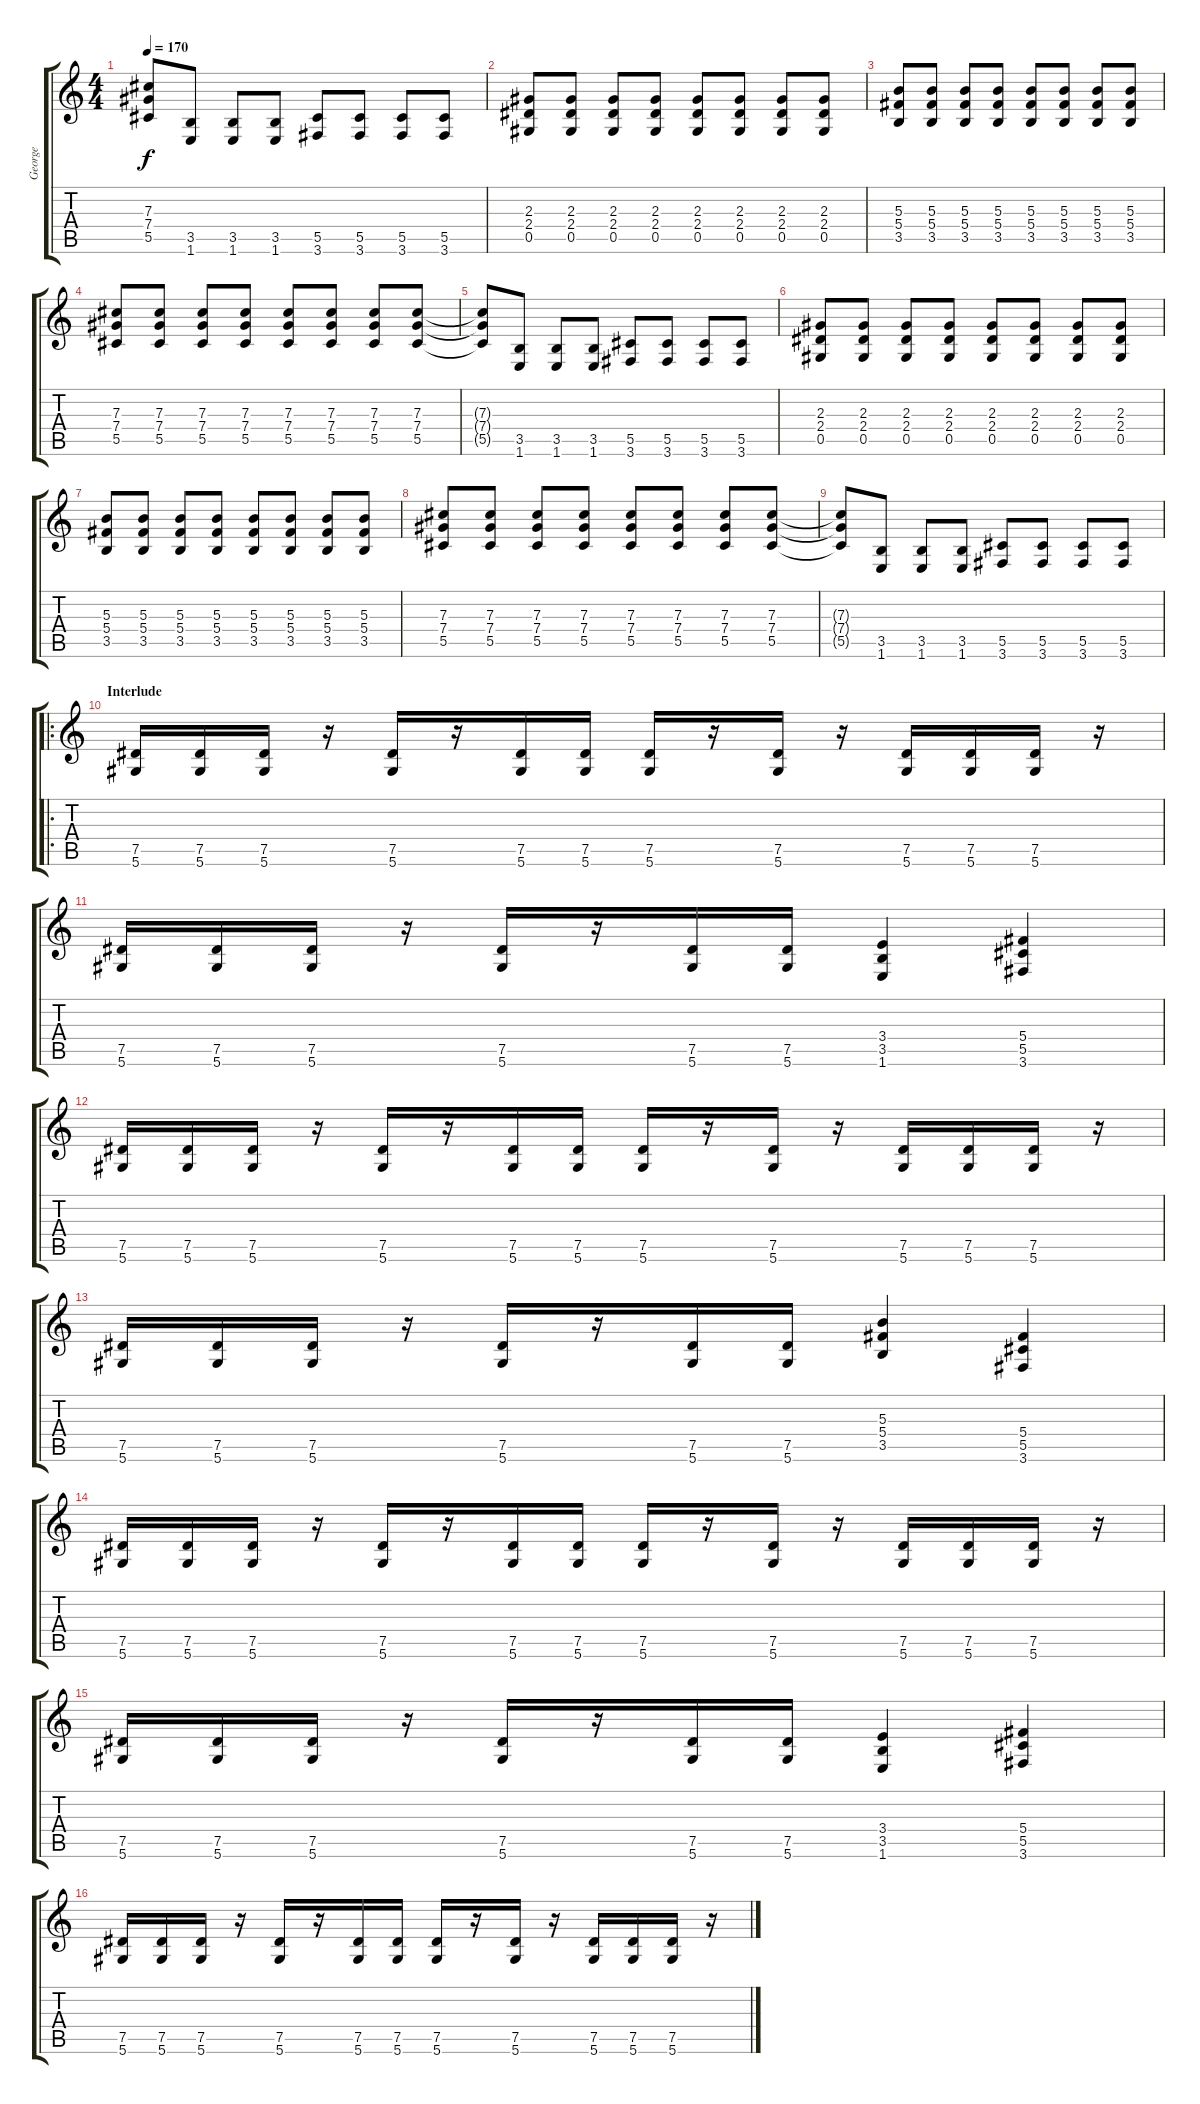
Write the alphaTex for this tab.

\track ("George" "George") {instrument distortionguitar}
\staff {score tabs}
\tuning (Eb4 Bb3 Gb3 Db3 Ab2 Eb2) {hide}
\ts (4 4)
\tempo 170
\clef g2
\ks c
(7.3{t} 7.4{t} 5.5{t}).8{dy f} (3.5 1.6).8 (3.5 1.6).8 (3.5 1.6).8 (5.5 3.6).8 (5.5 3.6).8 (5.5 3.6).8 (5.5 3.6).8 |
(2.3 2.4 0.5).8 (2.3 2.4 0.5).8 (2.3 2.4 0.5).8 (2.3 2.4 0.5).8 (2.3 2.4 0.5).8 (2.3 2.4 0.5).8 (2.3 2.4 0.5).8 (2.3 2.4 0.5).8 |
(5.3 5.4 3.5).8 (5.3 5.4 3.5).8 (5.3 5.4 3.5).8 (5.3 5.4 3.5).8 (5.3 5.4 3.5).8 (5.3 5.4 3.5).8 (5.3 5.4 3.5).8 (5.3 5.4 3.5).8 |
(7.3 7.4 5.5).8 (7.3 7.4 5.5).8 (7.3 7.4 5.5).8 (7.3 7.4 5.5).8 (7.3 7.4 5.5).8 (7.3 7.4 5.5).8 (7.3 7.4 5.5).8 (7.3 7.4 5.5).8 |
(7.3{t} 7.4{t} 5.5{t}).8 (3.5 1.6).8 (3.5 1.6).8 (3.5 1.6).8 (5.5 3.6).8 (5.5 3.6).8 (5.5 3.6).8 (5.5 3.6).8 |
(2.3 2.4 0.5).8 (2.3 2.4 0.5).8 (2.3 2.4 0.5).8 (2.3 2.4 0.5).8 (2.3 2.4 0.5).8 (2.3 2.4 0.5).8 (2.3 2.4 0.5).8 (2.3 2.4 0.5).8 |
(5.3 5.4 3.5).8 (5.3 5.4 3.5).8 (5.3 5.4 3.5).8 (5.3 5.4 3.5).8 (5.3 5.4 3.5).8 (5.3 5.4 3.5).8 (5.3 5.4 3.5).8 (5.3 5.4 3.5).8 |
(7.3 7.4 5.5).8 (7.3 7.4 5.5).8 (7.3 7.4 5.5).8 (7.3 7.4 5.5).8 (7.3 7.4 5.5).8 (7.3 7.4 5.5).8 (7.3 7.4 5.5).8 (7.3 7.4 5.5).8 |
(7.3{t} 7.4{t} 5.5{t}).8 (3.5 1.6).8 (3.5 1.6).8 (3.5 1.6).8 (5.5 3.6).8 (5.5 3.6).8 (5.5 3.6).8 (5.5 3.6).8 |
\ro
\section ("" "Interlude")
(7.5 5.6).16 (7.5 5.6).16 (7.5 5.6).16 r.16 (7.5 5.6).16 r.16 (7.5 5.6).16 (7.5 5.6).16 (7.5 5.6).16 r.16 (7.5 5.6).16 r.16 (7.5 5.6).16 (7.5 5.6).16 (7.5 5.6).16 r.16 |
(7.5 5.6).16 (7.5 5.6).16 (7.5 5.6).16 r.16 (7.5 5.6).16 r.16 (7.5 5.6).16 (7.5 5.6).16 (3.4 3.5 1.6).4 (5.4 5.5 3.6).4 |
(7.5 5.6).16 (7.5 5.6).16 (7.5 5.6).16 r.16 (7.5 5.6).16 r.16 (7.5 5.6).16 (7.5 5.6).16 (7.5 5.6).16 r.16 (7.5 5.6).16 r.16 (7.5 5.6).16 (7.5 5.6).16 (7.5 5.6).16 r.16 |
(7.5 5.6).16 (7.5 5.6).16 (7.5 5.6).16 r.16 (7.5 5.6).16 r.16 (7.5 5.6).16 (7.5 5.6).16 (5.3 5.4 3.5).4 (5.4 5.5 3.6).4 |
(7.5 5.6).16 (7.5 5.6).16 (7.5 5.6).16 r.16 (7.5 5.6).16 r.16 (7.5 5.6).16 (7.5 5.6).16 (7.5 5.6).16 r.16 (7.5 5.6).16 r.16 (7.5 5.6).16 (7.5 5.6).16 (7.5 5.6).16 r.16 |
(7.5 5.6).16 (7.5 5.6).16 (7.5 5.6).16 r.16 (7.5 5.6).16 r.16 (7.5 5.6).16 (7.5 5.6).16 (3.4 3.5 1.6).4 (5.4 5.5 3.6).4 |
(7.5 5.6).16 (7.5 5.6).16 (7.5 5.6).16 r.16 (7.5 5.6).16 r.16 (7.5 5.6).16 (7.5 5.6).16 (7.5 5.6).16 r.16 (7.5 5.6).16 r.16 (7.5 5.6).16 (7.5 5.6).16 (7.5 5.6).16 r.16
